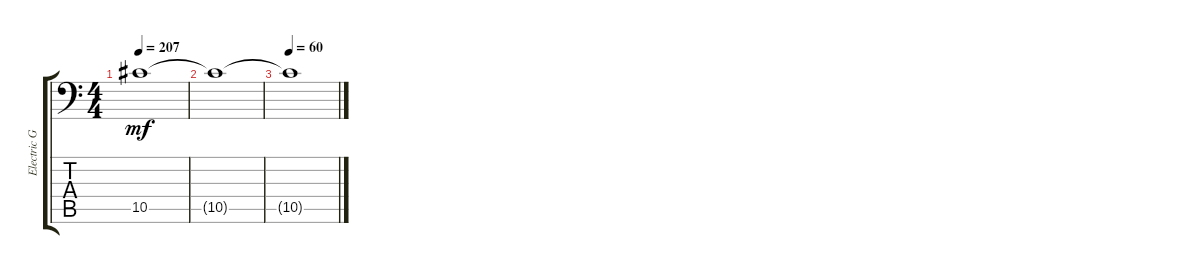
\track ("Electric Guitar 1" "Electric G") {instrument distortionguitar}
\staff {score tabs}
\tuning (Bb3 F3 Db3 Ab2 Eb2 Bb1) {hide}
\ts (4 4)
\tempo 207
\clef f4
\ks c
10.5{t}.1{dy mf} |
10.5{t}.1 |
\tempo 60
10.5{t}.1
